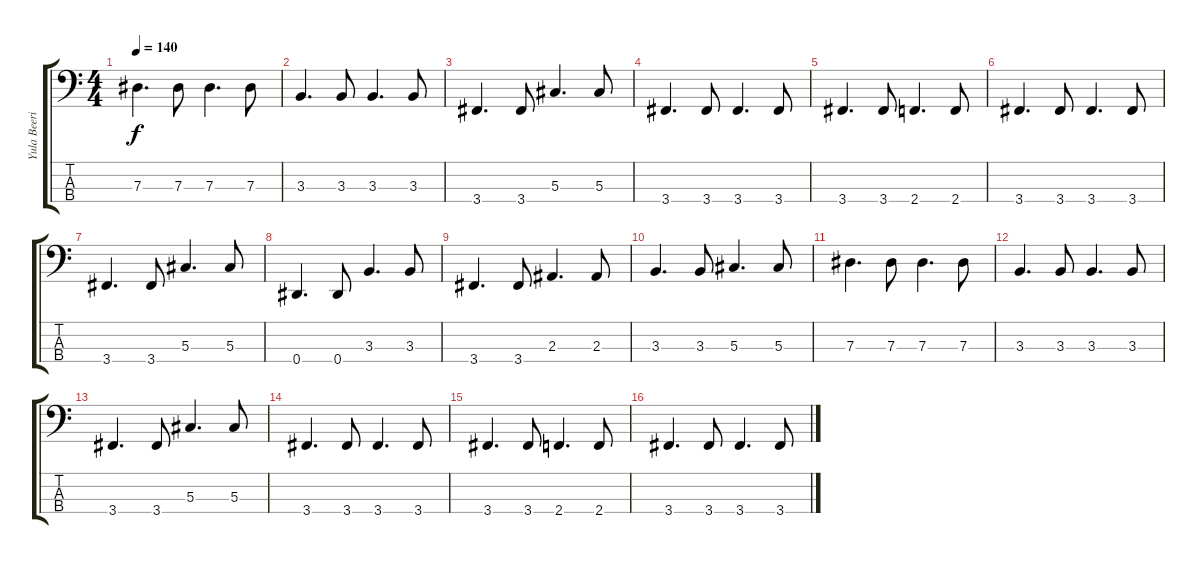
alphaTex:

\track ("Yula Beeri Bass" "Yula Beeri") {instrument electricbasspick}
\staff {score tabs}
\tuning (Gb2 Db2 Ab1 Eb1) {hide}
\ts (4 4)
\tempo 140
\clef f4
\ks c
7.3.4{d dy f} 7.3.8 7.3.4{d} 7.3.8 |
3.3.4{d} 3.3.8 3.3.4{d} 3.3.8 |
3.4.4{d} 3.4.8 5.3.4{d} 5.3.8 |
3.4.4{d} 3.4.8 3.4.4{d} 3.4.8 |
3.4.4{d} 3.4.8 2.4.4{d} 2.4.8 |
3.4.4{d} 3.4.8 3.4.4{d} 3.4.8 |
3.4.4{d} 3.4.8 5.3.4{d} 5.3.8 |
0.4.4{d} 0.4.8 3.3.4{d} 3.3.8 |
3.4.4{d} 3.4.8 2.3.4{d} 2.3.8 |
3.3.4{d} 3.3.8 5.3.4{d} 5.3.8 |
7.3.4{d} 7.3.8 7.3.4{d} 7.3.8 |
3.3.4{d} 3.3.8 3.3.4{d} 3.3.8 |
3.4.4{d} 3.4.8 5.3.4{d} 5.3.8 |
3.4.4{d} 3.4.8 3.4.4{d} 3.4.8 |
3.4.4{d} 3.4.8 2.4.4{d} 2.4.8 |
3.4.4{d} 3.4.8 3.4.4{d} 3.4.8
